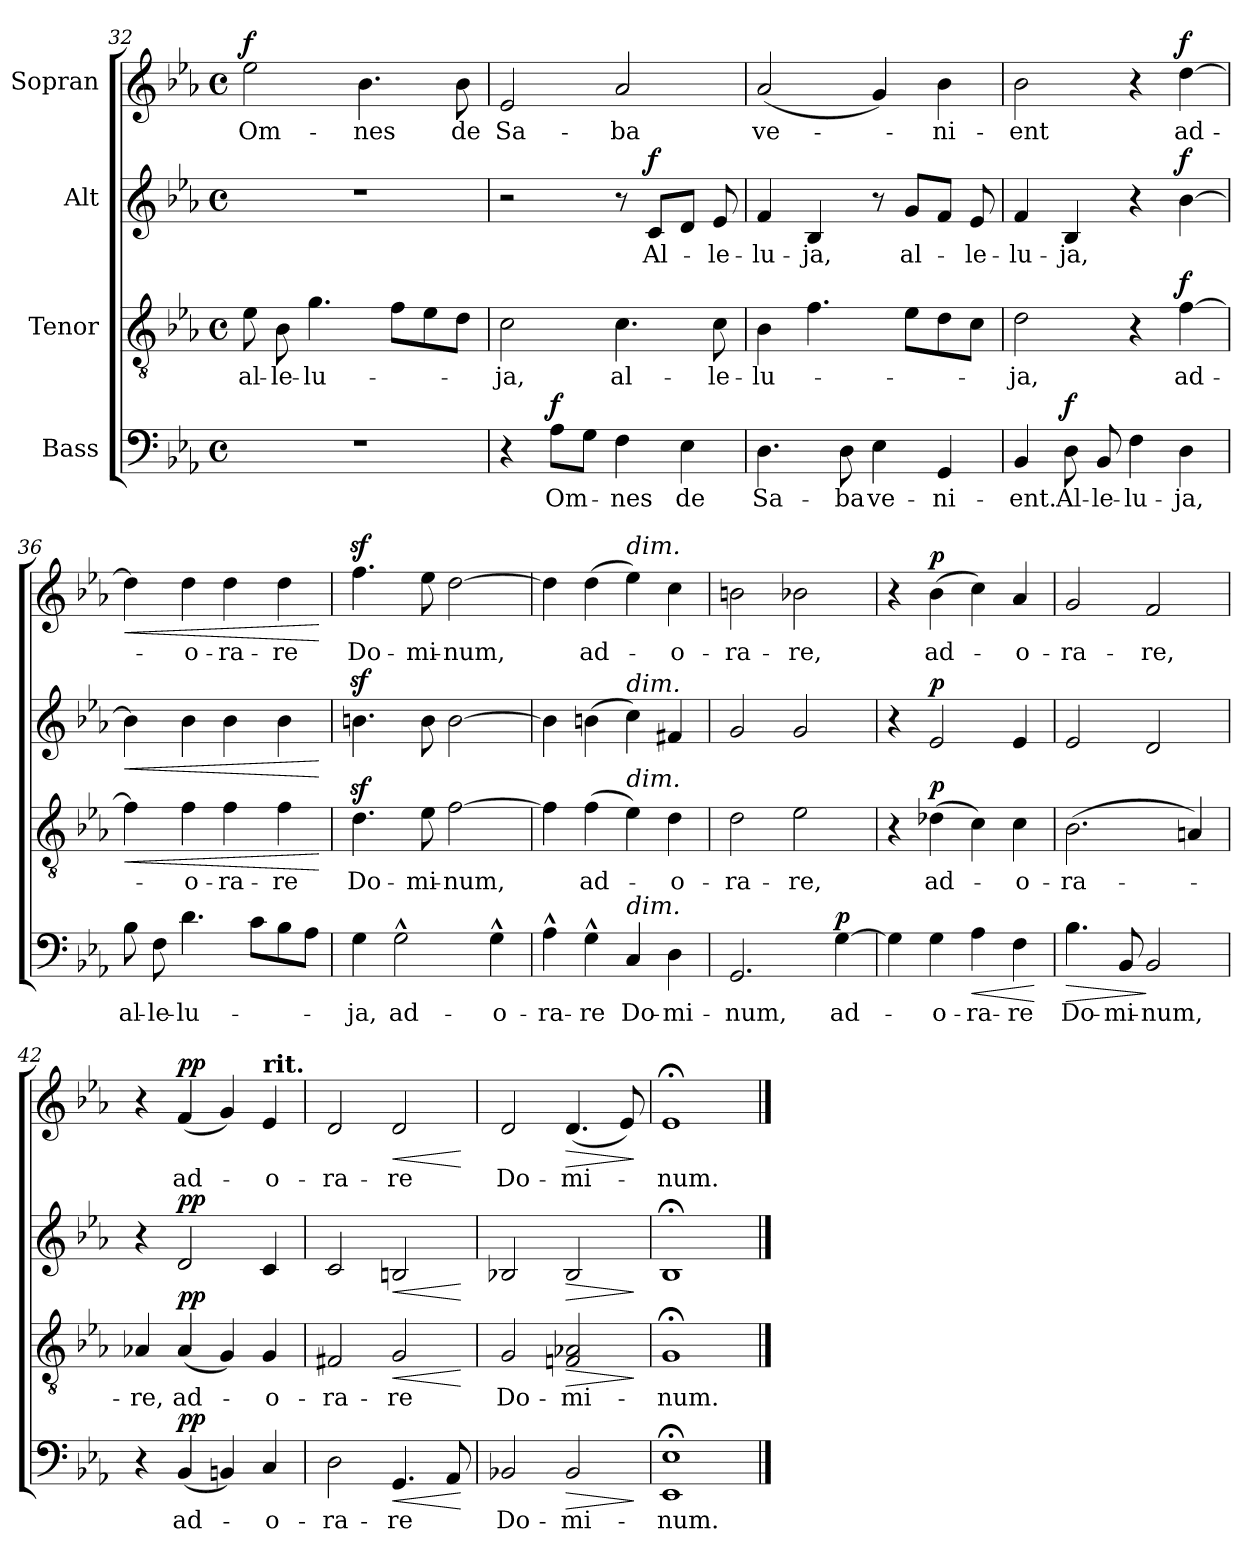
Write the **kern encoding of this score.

**kern	**text	**dynam	**kern	**text	**dynam	**kern	**text	**dynam	**kern	**text	**dynam
*part4	*part4	*part4	*part3	*part3	*part3	*part2	*part2	*part2	*part1	*part1	*part1
*staff4	*staff4	*staff4	*staff3	*staff3	*staff3	*staff2	*staff2	*staff2	*staff1	*staff1	*staff1
*I"Bass	*	*	*I"Tenor	*	*	*I"Alt	*	*	*I"Sopran	*	*
*clefF4	*	*	*clefGv2	*	*	*clefG2	*	*	*clefG2	*	*
*k[b-e-a-]	*	*	*k[b-e-a-]	*	*	*k[b-e-a-]	*	*	*k[b-e-a-]	*	*
*E-:	*	*	*E-:	*	*	*E-:	*	*	*E-:	*	*
*M4/4	*	*	*M4/4	*	*	*M4/4	*	*	*M4/4	*	*
*met(c)	*	*	*met(c)	*	*	*met(c)	*	*	*met(c)	*	*
=32	=32	=32	=32	=32	=32	=32	=32	=32	=32	=32	=32
!	!	!	!	!	!	!	!	!	!	!	!LO:DY:a
1r	.	.	8e-\	al-	.	1r	.	.	2ee-\	Om-	f
.	.	.	8B-\	-le-	.	.	.	.	.	.	.
.	.	.	4.g\	-lu-	.	.	.	.	.	.	.
.	.	.	.	.	.	.	.	.	4.b-\	-nes	.
.	.	.	8f\L	.	.	.	.	.	.	.	.
.	.	.	8e-\	.	.	.	.	.	.	.	.
.	.	.	8d\J	.	.	.	.	.	8b-\	de	.
!!LO:LB:g=z
=33	=33	=33	=33	=33	=33	=33	=33	=33	=33	=33	=33
4r	.	.	2c\	-ja,	.	2r	.	.	2e-/	Sa-	.
!	!	!LO:DY:a	!	!	!	!	!	!	!	!	!
8A-\L	Om-	f	.	.	.	.	.	.	.	.	.
8G\J	.	.	.	.	.	.	.	.	.	.	.
4F\	-nes	.	4.c\	al-	.	8r	.	.	2a-/	-ba	.
!	!	!	!	!	!	!	!	!LO:DY:a	!	!	!
.	.	.	.	.	.	8c/L	Al-	f	.	.	.
4E-\	de	.	.	.	.	8d/J	.	.	.	.	.
.	.	.	8c\	-le-	.	8e-/	-le-	.	.	.	.
=34	=34	=34	=34	=34	=34	=34	=34	=34	=34	=34	=34
4.D\	Sa-	.	4B-\	-lu-	.	4f/	-lu-	.	(2a-/	ve-	.
.	.	.	4.f\	.	.	4B-/	-ja,	.	.	.	.
8D\	-ba	.	.	.	.	.	.	.	.	.	.
4E-\	ve-	.	.	.	.	8r	.	.	4g/)	.	.
.	.	.	8e-\L	.	.	8g/L	al-	.	.	.	.
4GG/	-ni-	.	8d\	.	.	8f/J	.	.	4b-\	-ni-	.
.	.	.	8c\J	.	.	8e-/	-le-	.	.	.	.
=35	=35	=35	=35	=35	=35	=35	=35	=35	=35	=35	=35
4BB-/	-ent.	.	2d\	-ja,	.	4f/	-lu-	.	2b-\	-ent	.
!	!	!LO:DY:a	!	!	!	!	!	!	!	!	!
8D\	Al-	f	.	.	.	4B-/	-ja,	.	.	.	.
8BB-/	-le-	.	.	.	.	.	.	.	.	.	.
4F\	-lu-	.	4r	.	.	4r	.	.	4r	.	.
!	!	!	!	!	!LO:DY:a	!	!	!LO:DY:a	!	!	!LO:DY:a
4D\	-ja,	.	[4f\	ad-	f	[4b-\	.	f	[4dd\	ad-	f
=36	=36	=36	=36	=36	=36	=36	=36	=36	=36	=36	=36
!	!	!	!	!	!LO:HP:b	!	!	!LO:HP:b	!	!	!LO:HP:b
8B-\	al-	.	4f\]	.	<	4b-\]	.	<	4dd\]	.	<
8F\	-le-	.	.	.	.	.	.	.	.	.	.
4.d\	-lu-	.	4f\	-o-	.	4b-\	.	.	4dd\	-o-	.
.	.	.	4f\	-ra-	.	4b-\	.	.	4dd\	-ra-	.
8c\L	.	.	.	.	.	.	.	.	.	.	.
8B-\	.	.	4f\	-re	.	4b-\	.	.	4dd\	-re	.
8A-\J	.	.	.	.	.	.	.	.	.	.	.
.	.	.	.	.	[	.	.	[	.	.	[
=37	=37	=37	=37	=37	=37	=37	=37	=37	=37	=37	=37
4G\	-ja,	.	4.dz>\	Do-	.	4.bnz>\	.	.	4.ffz>\	Do-	.
2G^^\	ad-	.	.	.	.	.	.	.	.	.	.
.	.	.	8e-\	-mi-	.	8b\	.	.	8ee-\	-mi-	.
.	.	.	[2f\	-num,	.	[2b\	.	.	[2dd\	-num,	.
4G^^\	-o-	.	.	.	.	.	.	.	.	.	.
=38	=38	=38	=38	=38	=38	=38	=38	=38	=38	=38	=38
4A-^^\	-ra-	.	4f\]	.	.	4b\]	.	.	4dd\]	.	.
4G^^\	-re	.	(>4f\	ad-	.	(>4bn\	.	.	(>4dd\	ad-	.
!	!	!	!	!	!	!	!	!	!LO:TX:a:i:t=dim.	!	!
!	!	!	!	!	!	!LO:TX:a:i:t=dim.	!	!	!	!	!
!	!	!	!LO:TX:a:i:t=dim.	!	!	!	!	!	!	!	!
!LO:TX:a:i:t=dim.	!	!	!	!	!	!	!	!	!	!	!
4C/	Do-	.	4e-\)	.	.	4cc\)	.	.	4ee-\)	.	.
4D\	-mi-	.	4d\	-o-	.	4f#X/	.	.	4cc\	-o-	.
!!LO:LB:g=z
=39	=39	=39	=39	=39	=39	=39	=39	=39	=39	=39	=39
2.GG/	-num,	.	2d\	-ra-	.	2g/	.	.	2bn\	-ra-	.
.	.	.	2e-\	-re,	.	2g/	.	.	2b-X\	-re,	.
!	!	!LO:DY:a	!	!	!	!	!	!	!	!	!
[4G\	ad-	p	.	.	.	.	.	.	.	.	.
=40	=40	=40	=40	=40	=40	=40	=40	=40	=40	=40	=40
4G\]	.	.	4r	.	.	4r	.	.	4r	.	.
!	!	!	!	!	!LO:DY:a	!	!	!LO:DY:a	!	!	!LO:DY:a
4G\	-o-	.	(>4d-X\	ad-	p	2e-/	.	p	(>4b-\	ad-	p
!	!	!LO:HP:b	!	!	!	!	!	!	!	!	!
4A-\	-ra-	<	4c\)	.	.	.	.	.	4cc\)	.	.
4F\	-re	.	4c\	-o-	.	4e-/	.	.	4a-/	-o-	.
.	.	[	.	.	.	.	.	.	.	.	.
=41	=41	=41	=41	=41	=41	=41	=41	=41	=41	=41	=41
!	!	!LO:HP:b	!	!	!	!	!	!	!	!	!
4.B-\	Do-	>	(>2.B-\	-ra-	.	2e-/	.	.	2g/	-ra-	.
8BB-/	-mi-	.	.	.	.	.	.	.	.	.	.
2BB-/	-num,	]	.	.	.	2d/	.	.	2f/	-re,	.
.	.	.	4An/)	.	.	.	.	.	.	.	.
=42	=42	=42	=42	=42	=42	=42	=42	=42	=42	=42	=42
4r	.	.	4A-X/	-re,	.	4r	.	.	4r	.	.
!	!	!LO:DY:a	!	!	!LO:DY:a	!	!	!LO:DY:a	!	!	!LO:DY:a
(4BB-/	ad-	pp	(4A-/	ad-	pp	2d/	.	pp	(4f/	ad-	pp
4BBn/)	.	.	4G/)	.	.	.	.	.	4g/)	.	.
!	!	!	!	!	!	!	!	!	!LO:TX:a:B:t=rit.	!	!
4C/	-o-	.	4G/	-o-	.	4c/	.	.	4e-/	-o-	.
=43	=43	=43	=43	=43	=43	=43	=43	=43	=43	=43	=43
2D\	-ra-	.	2F#X/	-ra-	.	2c/	.	.	2d/	-ra-	.
!	!	!LO:HP:b	!	!	!LO:HP:b	!	!	!LO:HP:b	!	!	!LO:HP:b
4.GG/	-re	<	2G/	-re	<	2Bn/	.	<	2d/	-re	<
8AA-/	.	.	.	.	.	.	.	.	.	.	.
.	.	[	.	.	[	.	.	[	.	.	[
=44	=44	=44	=44	=44	=44	=44	=44	=44	=44	=44	=44
2BB-X/	Do-	.	2G/	Do-	.	2B-X/	.	.	2d/	Do-	.
!	!	!LO:HP:b	!	!	!LO:HP:b	!	!	!LO:HP:b	!	!	!LO:HP:b
2BB-/	-mi-	>	2Fn/ 2A-X/	-mi-	>	2B-/	.	>	(>4.d/	-mi-	>
.	.	.	.	.	.	.	.	.	8e-/)	.	.
.	.	]	.	.	]	.	.	]	.	.	]
=45	=45	=45	=45	=45	=45	=45	=45	=45	=45	=45	=45
1EE-;< 1E-;<	-num.	.	1G;<	-num.	.	1B-;<	.	.	1e-;<	-num.	.
==	==	==	==	==	==	==	==	==	==	==	==
*-	*-	*-	*-	*-	*-	*-	*-	*-	*-	*-	*-
